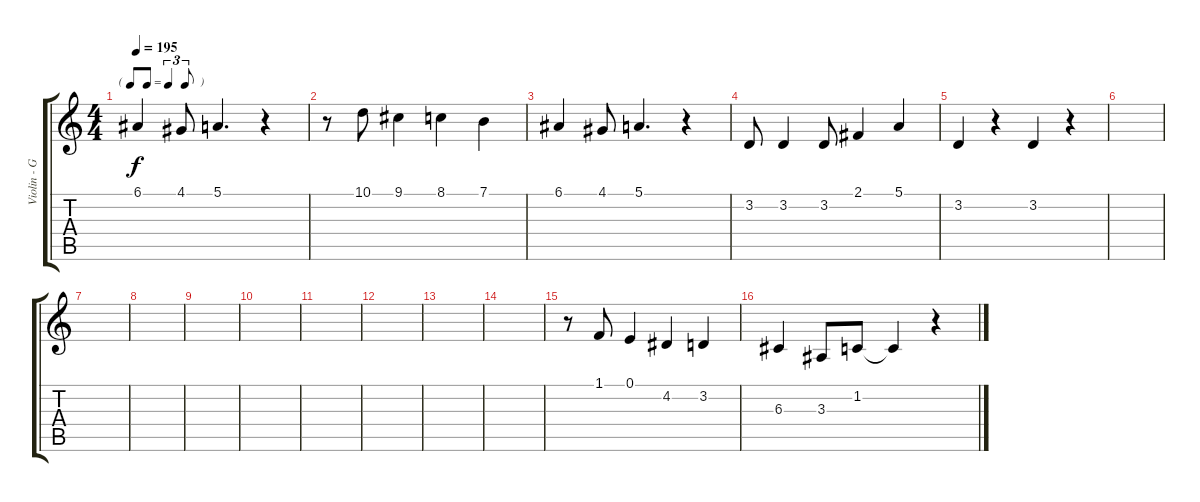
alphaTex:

\track ("Violin - Grapelli" "Violin - G") {instrument violin}
\staff {score tabs}
\tuning (E4 B3 G3 D3 A2 E2) {hide}
\ts (4 4)
\tf triplet8th
\tempo 195
\clef g2
\ks c
6.1.4{dy f} 4.1.8 5.1.4{d} r.4 |
r.8 10.1.8 9.1.4 8.1.4 7.1.4 |
6.1.4 4.1.8 5.1.4{d} r.4 |
3.2.8 3.2.4 3.2.8 2.1.4 5.1.4 |
3.2.4 r.4 3.2.4 r.4 |
|
|
|
|
|
|
|
|
|
r.8 1.1.8 0.1.4 4.2.4 3.2.4 |
6.3.4 3.3.8 1.2.8 1.2{t}.4 r.4
